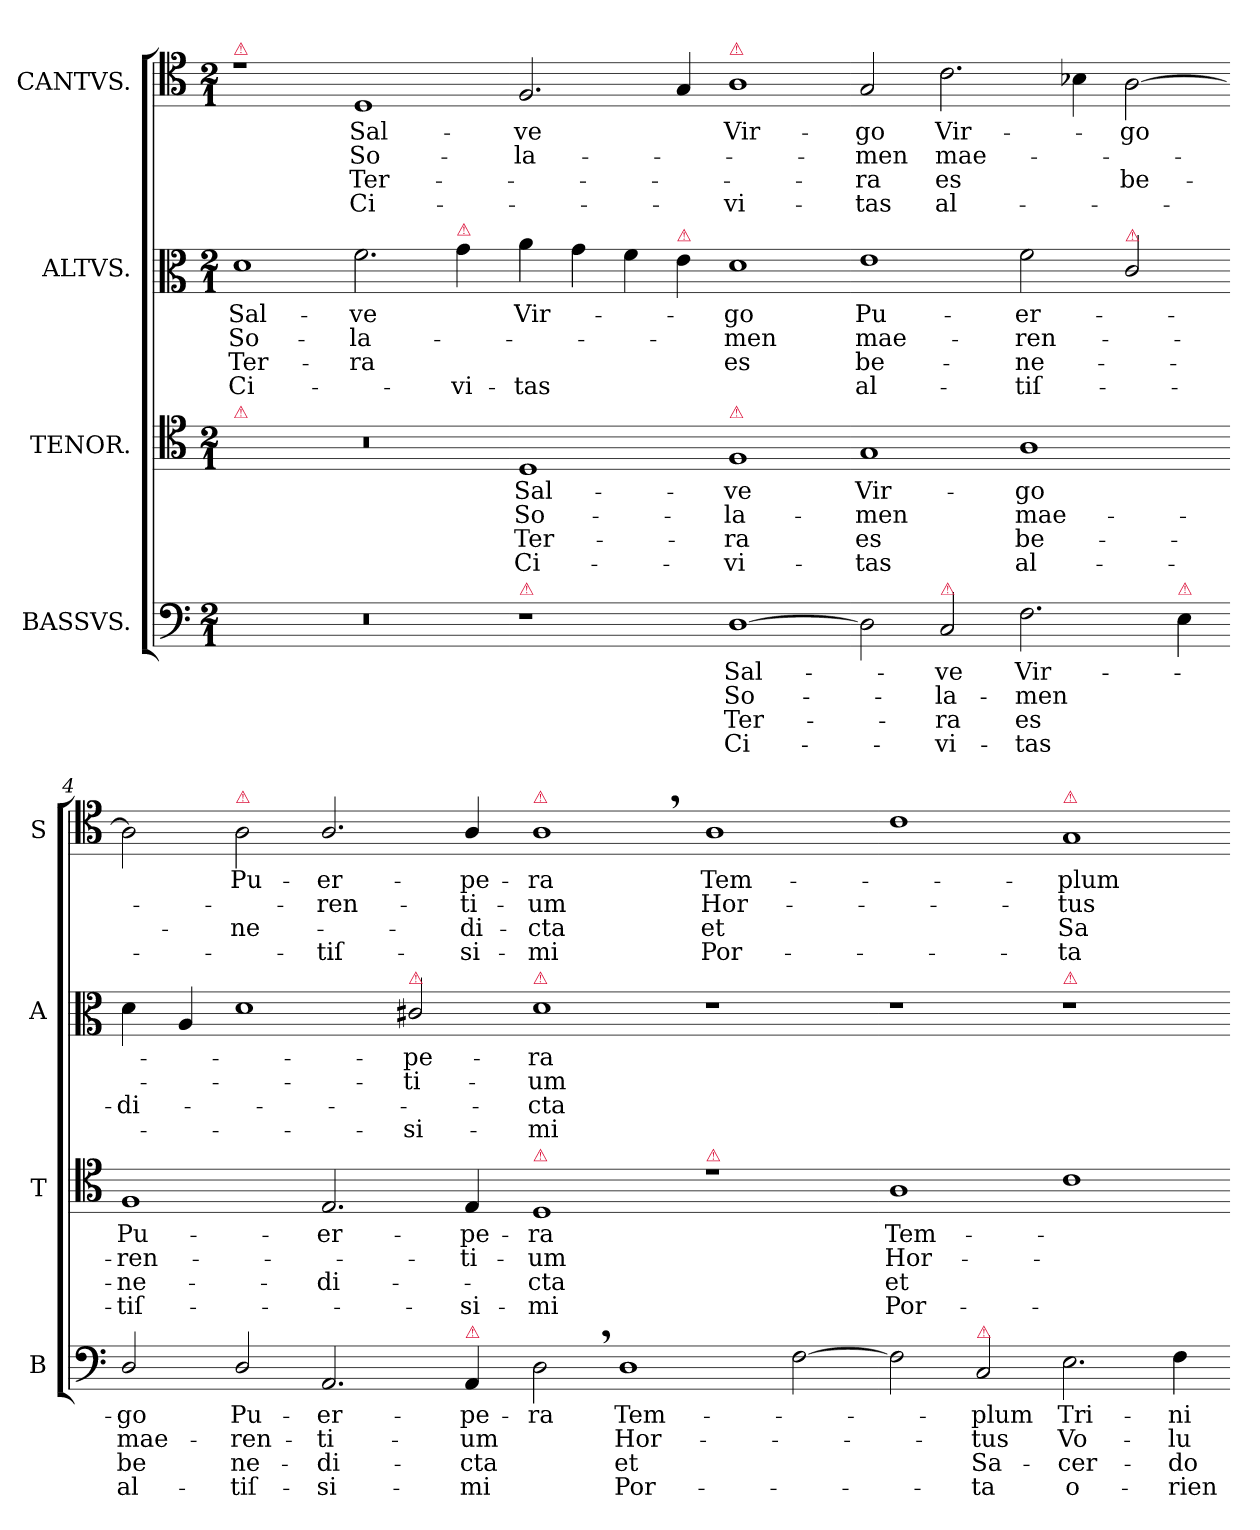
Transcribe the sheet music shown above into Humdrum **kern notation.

**kern	**text	**text	**text	**text	**kern	**text	**text	**text	**text	**kern	**text	**text	**text	**text	**kern	**text	**text	**text	**text
*part4	*part4	*part4	*part4	*part4	*part3	*part3	*part3	*part3	*part3	*part2	*part2	*part2	*part2	*part2	*part1	*part1	*part1	*part1	*part1
*staff4	*staff4	*staff4	*staff4	*staff4	*staff3	*staff3	*staff3	*staff3	*staff3	*staff2	*staff2	*staff2	*staff2	*staff2	*staff1	*staff1	*staff1	*staff1	*staff1
*I"BASSVS.	*	*	*	*	*I"TENOR.	*	*	*	*	*I"ALTVS.	*	*	*	*	*I"CANTVS.	*	*	*	*
*I'B	*	*	*	*	*I'T	*	*	*	*	*I'A	*	*	*	*	*I'S	*	*	*	*
*clefF4	*	*	*	*	*clefC4	*	*	*	*	*clefC3	*	*	*	*	*clefC4	*	*	*	*
*k[]	*	*	*	*	*k[]	*	*	*	*	*k[]	*	*	*	*	*k[]	*	*	*	*
*M2/1	*	*	*	*	*M2/1	*	*	*	*	*M2/1	*	*	*	*	*M2/1	*	*	*	*
=1	=1	=1	=1	=1	=1	=1	=1	=1	=1	=1	=1	=1	=1	=1	=1	=1	=1	=1	=1
!	!	!	!	!	!	!	!	!	!	!	!	!	!	!	!LO:TX:a:color=crimson:t=⚠	!	!	!	!
!	!	!	!	!	!LO:TX:a:color=crimson:t=⚠	!	!	!	!	!	!	!	!	!	!	!	!	!	!
0r	.	.	.	.	0r	.	.	.	.	1d	Sal-	So-	Ter-	Ci-	1re	.	.	.	.
.	.	.	.	.	.	.	.	.	.	2.f\	-ve	-la-	-ra	.	1D	Sal-	So-	Ter-	Ci-
!	!	!	!	!	!	!	!	!	!	!LO:TX:a:color=crimson:t=⚠	!	!	!	!	!	!	!	!	!
.	.	.	.	.	.	.	.	.	.	4g\	.	.	.	-vi-	.	.	.	.	.
=2-	=2-	=2-	=2-	=2-	=2-	=2-	=2-	=2-	=2-	=2-	=2-	=2-	=2-	=2-	=2-	=2-	=2-	=2-	=2-
!LO:TX:a:color=crimson:t=⚠	!	!	!	!	!	!	!	!	!	!	!	!	!	!	!	!	!	!	!
1r	.	.	.	.	1D	Sal-	So-	Ter-	Ci-	4a\	Vir-	.	.	-tas	2.F/	-ve	-la-	.	.
.	.	.	.	.	.	.	.	.	.	4g\	.	.	.	.	.	.	.	.	.
.	.	.	.	.	.	.	.	.	.	4f\	.	.	.	.	.	.	.	.	.
!	!	!	!	!	!	!	!	!	!	!LO:TX:a:color=crimson:t=⚠	!	!	!	!	!	!	!	!	!
.	.	.	.	.	.	.	.	.	.	4e\	.	.	.	.	4G/	.	.	.	.
!	!	!	!	!	!	!	!	!	!	!	!	!	!	!	!LO:TX:a:color=crimson:t=⚠	!	!	!	!
!	!	!	!	!	!LO:TX:a:color=crimson:t=⚠	!	!	!	!	!	!	!	!	!	!	!	!	!	!
[1D	Sal-	So-	Ter-	Ci-	1F	-ve	-la-	-ra	-vi-	1d	-go	-men	es	.	1A	Vir-	.	.	-vi-
=3-	=3-	=3-	=3-	=3-	=3-	=3-	=3-	=3-	=3-	=3-	=3-	=3-	=3-	=3-	=3-	=3-	=3-	=3-	=3-
2D]	.	.	.	.	1G	Vir-	-men	es	-tas	1e	Pu-	mae-	be-	al-	2G/	-go	-men	-ra	-tas
!LO:TX:a:color=crimson:t=⚠	!	!	!	!	!	!	!	!	!	!	!	!	!	!	!	!	!	!	!
2C/	-ve	-la-	-ra	-vi-	.	.	.	.	.	.	.	.	.	.	2.c\	Vir-	mae-	es	al-
2.F\	Vir-	-men	es	-tas	1A	-go	mae-	be-	al-	2f\	-er-	-ren-	-ne-	-tiſ-	.	.	.	.	.
.	.	.	.	.	.	.	.	.	.	.	.	.	.	.	4B-X\	.	.	.	.
!	!	!	!	!	!	!	!	!	!	!LO:TX:a:color=crimson:t=⚠	!	!	!	!	!	!	!	!	!
.	.	.	.	.	.	.	.	.	.	2c/	.	.	.	.	[2A\	-go	.	be-	.
!LO:TX:a:color=crimson:t=⚠	!	!	!	!	!	!	!	!	!	!	!	!	!	!	!	!	!	!	!
4E\	.	.	.	.	.	.	.	.	.	.	.	.	.	.	.	.	.	.	.
=4-	=4-	=4-	=4-	=4-	=4-	=4-	=4-	=4-	=4-	=4-	=4-	=4-	=4-	=4-	=4-	=4-	=4-	=4-	=4-
2D/	-go	mae-	be	al-	1F	Pu-	-ren-	-ne-	-tiſ-	4d\	.	.	-di-	.	2A\]	.	.	.	.
.	.	.	.	.	.	.	.	.	.	4A/	.	.	.	.	.	.	.	.	.
!	!	!	!	!	!	!	!	!	!	!	!	!	!	!	!LO:TX:a:color=crimson:t=⚠	!	!	!	!
2D/	Pu-	-ren-	ne-	-tiſ-	.	.	.	.	.	1d	.	.	.	.	2A\	Pu-	.	-ne-	.
2.AA/	-er-	-ti-	-di-	-si-	2.E/	-er-	.	-di-	.	.	.	.	.	.	2.A/	-er-	-ren-	.	-tiſ-
!	!	!	!	!	!	!	!	!	!	!LO:TX:a:color=crimson:t=⚠	!	!	!	!	!	!	!	!	!
.	.	.	.	.	.	.	.	.	.	2c#X/	-pe-	-ti-	.	-si-	.	.	.	.	.
!LO:TX:a:color=crimson:t=⚠	!	!	!	!	!	!	!	!	!	!	!	!	!	!	!	!	!	!	!
4AA/	-pe-	-um	-cta	-mi	4E/	-pe-	-ti-	.	-si-	.	.	.	.	.	4A/	-pe-	-ti-	-di-	-si-
=5-	=5-	=5-	=5-	=5-	=5-	=5-	=5-	=5-	=5-	=5-	=5-	=5-	=5-	=5-	=5-	=5-	=5-	=5-	=5-
!	!	!	!	!	!	!	!	!	!	!	!	!	!	!	!LO:TX:a:color=crimson:t=⚠	!	!	!	!
!	!	!	!	!	!	!	!	!	!	!LO:TX:a:color=crimson:t=⚠	!	!	!	!	!	!	!	!	!
!	!	!	!	!	!LO:TX:a:color=crimson:t=⚠	!	!	!	!	!	!	!	!	!	!	!	!	!	!
2D,\	-ra	.	.	.	1D	-ra	-um	-cta	-mi	1d	-ra	-um	-cta	-mi	1A,	-ra	-um	-cta	-mi
1D	Tem-	Hor-	et	Por-	.	.	.	.	.	.	.	.	.	.	.	.	.	.	.
!	!	!	!	!	!LO:TX:a:color=crimson:t=⚠	!	!	!	!	!	!	!	!	!	!	!	!	!	!
.	.	.	.	.	1re	.	.	.	.	1r	.	.	.	.	1A	Tem-	Hor-	et	Por-
[2F\	.	.	.	.	.	.	.	.	.	.	.	.	.	.	.	.	.	.	.
=6-	=6-	=6-	=6-	=6-	=6-	=6-	=6-	=6-	=6-	=6-	=6-	=6-	=6-	=6-	=6-	=6-	=6-	=6-	=6-
2F\]	.	.	.	.	1A	Tem-	Hor-	et	Por-	1r	.	.	.	.	1c	.	.	.	.
!LO:TX:a:color=crimson:t=⚠	!	!	!	!	!	!	!	!	!	!	!	!	!	!	!	!	!	!	!
2C/	-plum	-tus	Sa-	-ta	.	.	.	.	.	.	.	.	.	.	.	.	.	.	.
!	!	!	!	!	!	!	!	!	!	!	!	!	!	!	!LO:TX:a:color=crimson:t=⚠	!	!	!	!
!	!	!	!	!	!	!	!	!	!	!LO:TX:a:color=crimson:t=⚠	!	!	!	!	!	!	!	!	!
2.E\	Tri-	Vo-	-cer-	o-	1c	.	.	.	.	1r	.	.	.	.	1G	-plum	-tus	Sa-	-ta
4F\	-ni-	-lu-	-do-	-rien-	.	.	.	.	.	.	.	.	.	.	.	.	.	.	.
=-	=-	=-	=-	=-	=-	=-	=-	=-	=-	=-	=-	=-	=-	=-	=-	=-	=-	=-	=-
*-	*-	*-	*-	*-	*-	*-	*-	*-	*-	*-	*-	*-	*-	*-	*-	*-	*-	*-	*-
